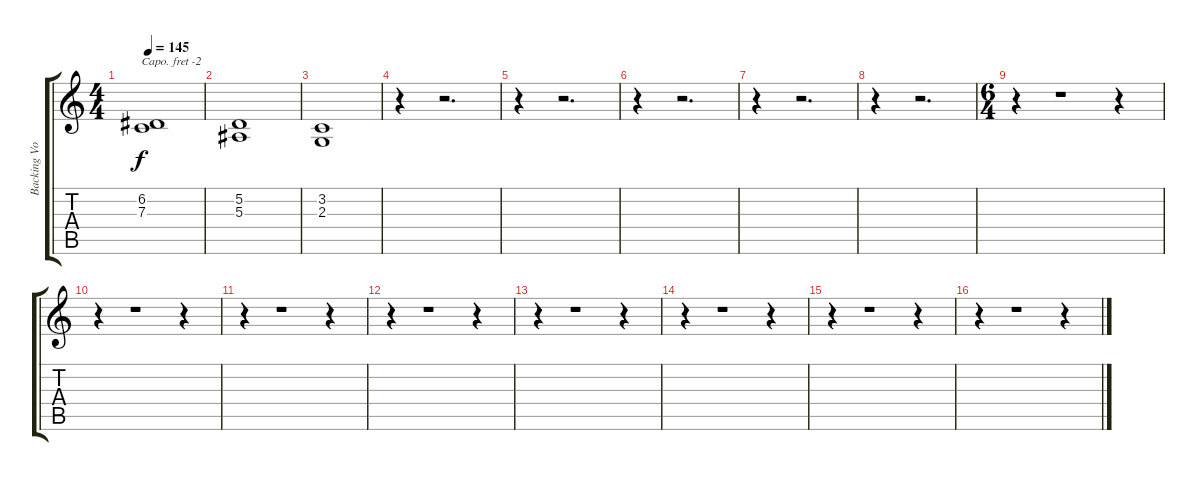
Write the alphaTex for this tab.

\track ("Backing Vocals" "Backing Vo") {instrument cello}
\staff {score tabs}
\capo -2
\tuning (E4 B3 G3 D3 A2 D2) {hide}
\ts (4 4)
\tempo 145
\clef g2
\ks c
(6.2 7.3).1{dy f} |
(5.2 5.3).1 |
(3.2 2.3).1 |
r.4 r.2{d} |
r.4 r.2{d} |
r.4 r.2{d} |
r.4 r.2{d} |
r.4 r.2{d} |
\ts (6 4)
r.4 r.1 r.4 |
r.4 r.1 r.4 |
r.4 r.1 r.4 |
r.4 r.1 r.4 |
r.4 r.1 r.4 |
r.4 r.1 r.4 |
r.4 r.1 r.4 |
r.4 r.1 r.4
